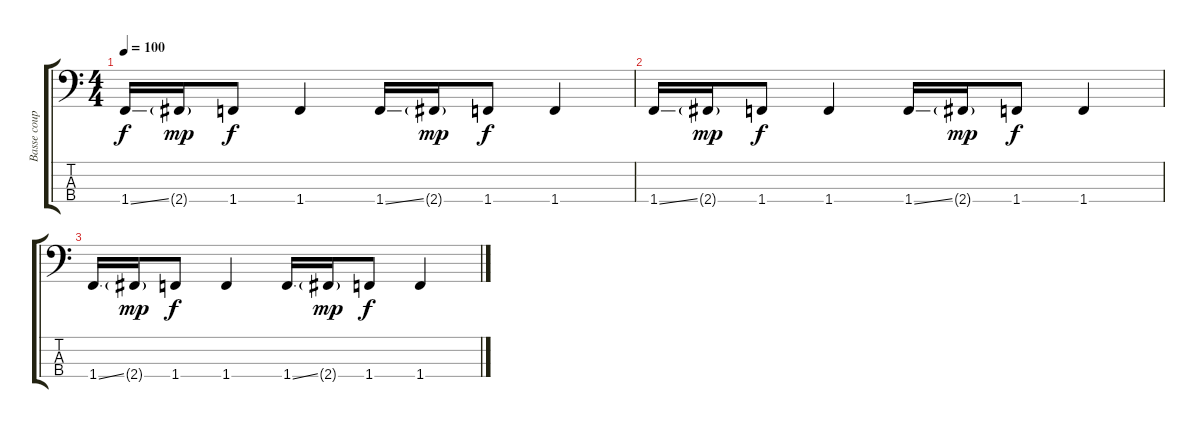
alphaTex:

\track ("Basse couplet" "Basse coup") {instrument synthbass2}
\staff {score tabs}
\tuning (G2 D2 A1 E1) {hide}
\ts (4 4)
\tempo 100
\clef f4
\ks c
1.4{ss}.16{dy f} 2.4{g}.16{dy mp} 1.4.8{dy f} 1.4.4 1.4{ss}.16 2.4{g}.16{dy mp} 1.4.8{dy f} 1.4.4 |
1.4{ss}.16 2.4{g}.16{dy mp} 1.4.8{dy f} 1.4.4 1.4{ss}.16 2.4{g}.16{dy mp} 1.4.8{dy f} 1.4.4 |
1.4{ss}.16 2.4{g}.16{dy mp} 1.4.8{dy f} 1.4.4 1.4{ss}.16 2.4{g}.16{dy mp} 1.4.8{dy f} 1.4.4
